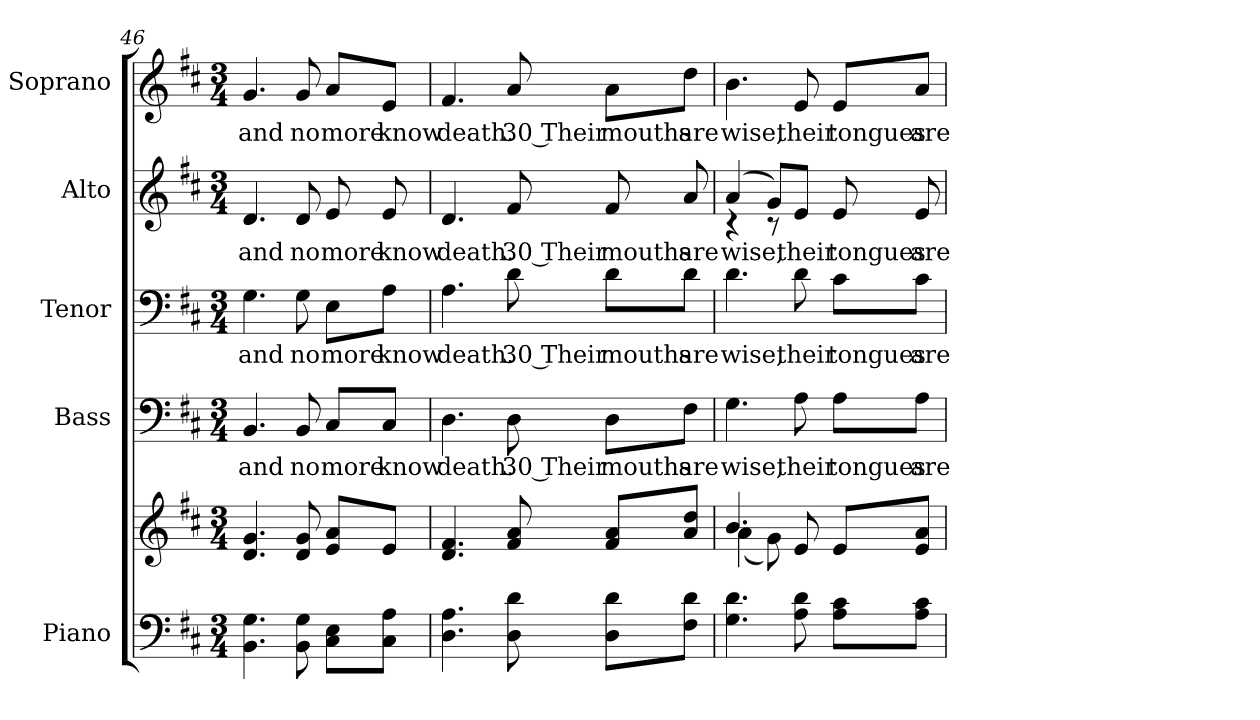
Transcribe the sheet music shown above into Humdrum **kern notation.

**kern	**kern	**kern	**text	**kern	**text	**kern	**text	**kern	**text
*part5	*part5	*part4	*part4	*part3	*part3	*part2	*part2	*part1	*part1
*staff6	*staff5	*staff4	*staff4	*staff3	*staff3	*staff2	*staff2	*staff1	*staff1
*I"Piano	*	*I"Bass	*	*I"Tenor	*	*I"Alto	*	*I"Soprano	*
*I'Pno.	*	*I'B.	*	*I'T.	*	*I'A.	*	*I'S.	*
!!LO:PB:g=z
*clefF4	*clefG2	*clefF4	*	*clefF4	*	*clefG2	*	*clefG2	*
*k[f#c#]	*k[f#c#]	*k[f#c#]	*	*k[f#c#]	*	*k[f#c#]	*	*k[f#c#]	*
*D:	*D:	*D:	*	*D:	*	*D:	*	*D:	*
*M3/4	*M3/4	*M3/4	*	*M3/4	*	*M3/4	*	*M3/4	*
=46	=46	=46	=46	=46	=46	=46	=46	=46	=46
!	!	!	!LO:LY:b:color=#000000	!	!	!	!	!	!
!	!	!	!	!	!LO:LY:b:color=#000000	!	!	!	!
!	!	!	!	!	!	!	!LO:LY:b:color=#000000	!	!
!	!	!	!	!	!	!	!	!	!LO:LY:b:color=#000000
4.BBi\ 4.Gi	4.di/ 4.gi	4.BBi/	and	4.Gi\	and	4.di/	and	4.gi/	and
!	!	!	!LO:LY:b:color=#000000	!	!	!	!	!	!
!	!	!	!	!	!LO:LY:b:color=#000000	!	!	!	!
!	!	!	!	!	!	!	!LO:LY:b:color=#000000	!	!
!	!	!	!	!	!	!	!	!	!LO:LY:b:color=#000000
8BBi\ 8Gi	8di/ 8gi	8BBi/	no	8Gi\	no	8di/	no	8gi/	no
!	!	!	!LO:LY:b:color=#000000	!	!	!	!	!	!
!	!	!	!	!	!LO:LY:b:color=#000000	!	!	!	!
!	!	!	!	!	!	!	!LO:LY:b:color=#000000	!	!
!	!	!	!	!	!	!	!	!	!LO:LY:b:color=#000000
8C#i\ 8Ei\L	8ei/ 8ai/L	8C#i/L	more	8Ei\L	more	8ei/	more	8ai/L	more
!	!	!	!LO:LY:b:color=#000000	!	!	!	!	!	!
!	!	!	!	!	!LO:LY:b:color=#000000	!	!	!	!
!	!	!	!	!	!	!	!LO:LY:b:color=#000000	!	!
!	!	!	!	!	!	!	!	!	!LO:LY:b:color=#000000
8C#i\ 8Ai\J	8ei/J	8C#i/J	know	8Ai\J	know	8ei/	know	8ei/J	know
=47	=47	=47	=47	=47	=47	=47	=47	=47	=47
!	!	!	!LO:LY:b:color=#000000	!	!	!	!	!	!
!	!	!	!	!	!LO:LY:b:color=#000000	!	!	!	!
!	!	!	!	!	!	!	!LO:LY:b:color=#000000	!	!
!	!	!	!	!	!	!	!	!	!LO:LY:b:color=#000000
4.Di\ 4.Ai	4.di/ 4.f#i	4.Di\	death.	4.Ai\	death.	4.di/	death.	4.f#i/	death.
!	!	!	!LO:LY:b:color=#000000	!	!	!	!	!	!
!	!	!	!	!	!LO:LY:b:color=#000000	!	!	!	!
!	!	!	!	!	!	!	!LO:LY:b:color=#000000	!	!
!	!	!	!	!	!	!	!	!	!LO:LY:b:color=#000000
8Di\ 8di	8f#i/ 8ai	8Di\	30 Their	8di\	30 Their	8f#i/	30 Their	8ai/	30 Their
!	!	!	!LO:LY:b:color=#000000	!	!	!	!	!	!
!	!	!	!	!	!LO:LY:b:color=#000000	!	!	!	!
!	!	!	!	!	!	!	!LO:LY:b:color=#000000	!	!
!	!	!	!	!	!	!	!	!	!LO:LY:b:color=#000000
8Di\ 8di\L	8f#i/ 8ai/L	8Di\L	mouths	8di\L	mouths	8f#i/	mouths	8ai\L	mouths
!	!	!	!LO:LY:b:color=#000000	!	!	!	!	!	!
!	!	!	!	!	!LO:LY:b:color=#000000	!	!	!	!
!	!	!	!	!	!	!	!LO:LY:b:color=#000000	!	!
!	!	!	!	!	!	!	!	!	!LO:LY:b:color=#000000
8F#i\ 8di\J	8ai/ 8ddi/J	8F#i\J	are	8di\J	are	8ai/	are	8ddi\J	are
=48	=48	=48	=48	=48	=48	=48	=48	=48	=48
*	*^	*	*	*	*	*	*	*	*
!	!	!	!	!LO:LY:b:color=#000000	!	!	!	!	!	!
!	!	!	!	!	!	!LO:LY:b:color=#000000	!	!	!	!
!	!	!	!	!	!	!	!	!LO:LY:b:color=#000000	!	!
*	*	*	*	*	*	*	*^	*	*	*
!	!	!	!	!	!	!	!	!	!	!	!LO:LY:b:color=#000000
4.Gi\ 4.di	4.bi/	(4ai\	4.Gi\	wise,	4.di\	wise,	(4ai/	4r	wise,	4.bi\	wise,
.	.	8gi\)	.	.	.	.	8gi/L)	8r	.	.	.
!	!	!	!	!LO:LY:b:color=#000000	!	!	!	!	!	!	!
!	!	!	!	!	!	!LO:LY:b:color=#000000	!	!	!	!	!
!	!	!	!	!	!	!	!	!	!LO:LY:b:color=#000000	!	!
!	!	!	!	!	!	!	!	!	!	!	!LO:LY:b:color=#000000
8Ai\ 8di	8ei/	8ryy	8Ai\	their	8di\	their	8ei/J	8ryy	their	8ei/	their
!	!	!	!	!LO:LY:b:color=#000000	!	!	!	!	!	!	!
!	!	!	!	!	!	!LO:LY:b:color=#000000	!	!	!	!	!
!	!	!	!	!	!	!	!	!	!LO:LY:b:color=#000000	!	!
!	!	!	!	!	!	!	!	!	!	!	!LO:LY:b:color=#000000
8Ai\ 8c#i\L	8ei/L	4ryy	8Ai\L	tongues	8c#i\L	tongues	8ei/	4ryy	tongues	8ei/L	tongues
!	!	!	!	!LO:LY:b:color=#000000	!	!	!	!	!	!	!
!	!	!	!	!	!	!LO:LY:b:color=#000000	!	!	!	!	!
!	!	!	!	!	!	!	!	!	!LO:LY:b:color=#000000	!	!
!	!	!	!	!	!	!	!	!	!	!	!LO:LY:b:color=#000000
8Ai\ 8c#i\J	8ei/ 8ai/J	.	8Ai\J	are	8c#i\J	are	8ei/	.	are	8ai/J	are
*	*v	*v	*	*	*	*	*v	*v	*	*	*
=	=	=	=	=	=	=	=	=	=
*-	*-	*-	*-	*-	*-	*-	*-	*-	*-
